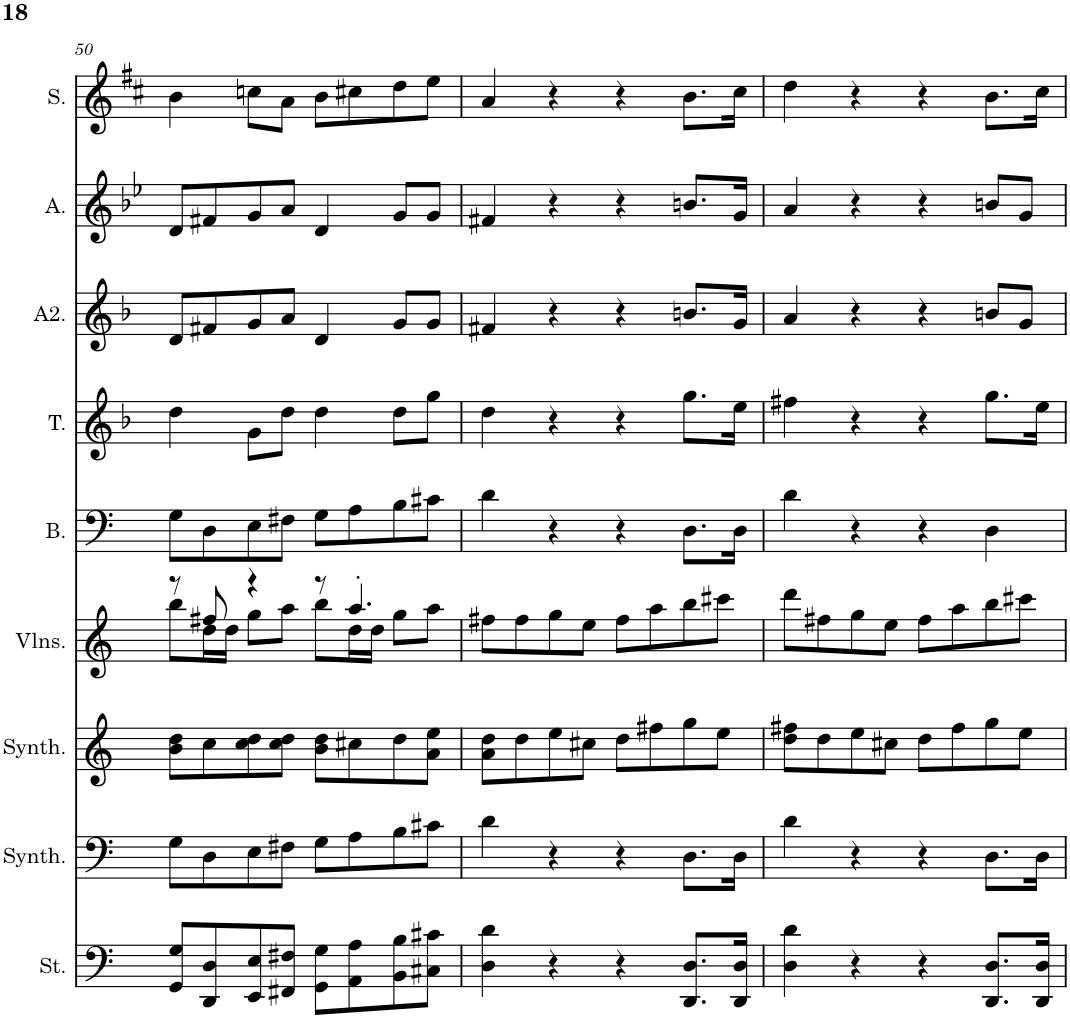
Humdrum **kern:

**kern	**kern	**kern	**kern	**kern	**kern	**kern	**kern	**kern
*part9	*part8	*part7	*part6	*part5	*part4	*part3	*part2	*part1
*staff9	*staff8	*staff7	*staff6	*staff5	*staff4	*staff3	*staff2	*staff1
*I"Cordes, D'Bass/Strings, etc	*I"Synthétiseur d'instruments à cordes, Synth strings, etc	*I"Synthétiseur d'instruments à cordes, Synth strings 2	*I"Violons, 1st violins	*I"Basse	*I"Tenor	*I"Alto 2	*I"Alto	*I"Soprano
*I'St.	*I'Synth.	*I'Synth.	*I'Vlns.	*I'B.	*I'T.	*I'A2.	*I'A.	*I'S.
!!LO:PB:g=z
*clefF4	*clefF4	*clefG2	*clefG2	*clefF4	*clefG2	*clefG2	*clefG2	*clefG2
*k[]	*k[]	*k[]	*k[]	*k[]	*k[b-]	*k[b-]	*k[b-e-]	*k[f#c#]
*M4/4	*M4/4	*M4/4	*M4/4	*M4/4	*M4/4	*M4/4	*M4/4	*M4/4
=50	=50	=50	=50	=50	=50	=50	=50	=50
*	*	*	*^	*	*	*	*	*
8GG/ 8G/L	8G\L	8b\ 8dd\L	8r	8bb\L	8G\L	4dd\	8d/L	8d/L	4b\
8DD/ 8D/	8D\	8cc\	8ff#X/	16dd\L	8D\	.	8f#X/	8f#X/	.
.	.	.	.	16dd\JJ	.	.	.	.	.
8EE/ 8E/	8E\	8cc\ 8dd\	4r	8gg\L	8E\	8g\L	8g/	8g/	8ccn\L
8FF#X/ 8F#X/J	8F#X\J	8cc\ 8dd\J	.	8aa\J	8F#X\J	8dd\J	8a/J	8a/J	8a\J
8GG\ 8G\L	8G\L	8b\ 8dd\L	8r	8bb\L	8G\L	4dd\	4d/	4d/	8b\L
8AA\ 8A\	8A\	8cc#X\	4.aa'/	16dd\L	8A\	.	.	.	8cc#X\
.	.	.	.	16dd\JJ	.	.	.	.	.
8BB\ 8B\	8B\	8dd\	.	8gg\L	8B\	8dd\L	8g/L	8g/L	8dd\
8C#X\ 8c#X\J	8c#X\J	8a\ 8ee\J	.	8aa\J	8c#X\J	8gg\J	8g/J	8g/J	8ee\J
*	*	*	*v	*v	*	*	*	*	*
=51	=51	=51	=51	=51	=51	=51	=51	=51
4D\ 4d\	4d\	8a\ 8dd\L	8ff#X\L	4d\	4dd\	4f#X/	4f#X/	4a/
.	.	8dd\	8ff#\	.	.	.	.	.
4r	4r	8ee\	8gg\	4r	4r	4r	4r	4r
.	.	8cc#X\J	8ee\J	.	.	.	.	.
4r	4r	8dd\L	8ff#\L	4r	4r	4r	4r	4r
.	.	8ff#X\	8aa\	.	.	.	.	.
8.DD/ 8.D/L	8.D\L	8gg\	8bb\	8.D\L	8.gg\L	8.bn/L	8.bn/L	8.b\L
.	.	8ee\J	8ccc#X\J	.	.	.	.	.
16DD/ 16D/Jk	16D\Jk	.	.	16D\Jk	16ee\Jk	16g/Jk	16g/Jk	16cc#\Jk
=52	=52	=52	=52	=52	=52	=52	=52	=52
4D\ 4d\	4d\	8dd\ 8ff#X\L	8ddd\L	4d\	4ff#X\	4a/	4a/	4dd\
.	.	8dd\	8ff#X\	.	.	.	.	.
4r	4r	8ee\	8gg\	4r	4r	4r	4r	4r
.	.	8cc#X\J	8ee\J	.	.	.	.	.
4r	4r	8dd\L	8ff#\L	4r	4r	4r	4r	4r
.	.	8ff#\	8aa\	.	.	.	.	.
8.DD/ 8.D/L	8.D\L	8gg\	8bb\	4D\	8.gg\L	8bn/L	8bn/L	8.b\L
.	.	8ee\J	8ccc#X\J	.	.	8g/J	8g/J	.
16DD/ 16D/Jk	16D\Jk	.	.	.	16ee\Jk	.	.	16cc#\Jk
=	=	=	=	=	=	=	=	=
*-	*-	*-	*-	*-	*-	*-	*-	*-
